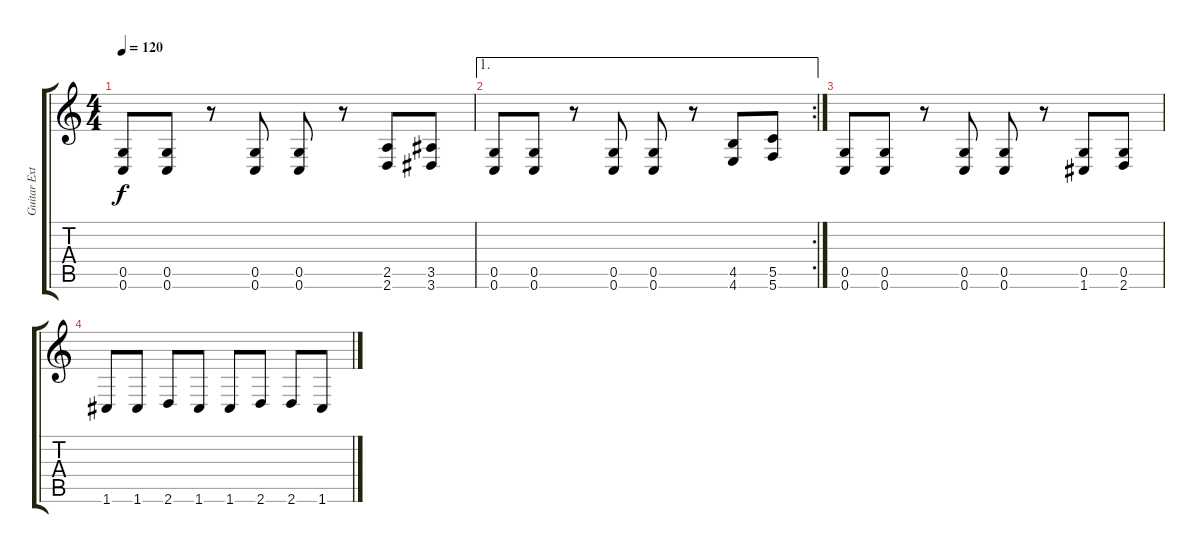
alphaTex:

\track ("Guitar Extra" "Guitar Ext") {instrument overdrivenguitar}
\staff {score tabs}
\tuning (D4 A3 F3 C3 G2 C2) {hide}
\ts (4 4)
\tempo 120
\clef g2
\ks c
(0.5 0.6).8{dy f} (0.5 0.6).8 r.8 (0.5 0.6).8 (0.5 0.6).8 r.8 (2.5 2.6).8 (3.5 3.6).8 |
\ae 1
\rc 2
(0.5 0.6).8 (0.5 0.6).8 r.8 (0.5 0.6).8 (0.5 0.6).8 r.8 (4.5 4.6).8 (5.5 5.6).8 |
(0.5 0.6).8 (0.5 0.6).8 r.8 (0.5 0.6).8 (0.5 0.6).8 r.8 (0.5 1.6).8 (0.5 2.6).8 |
1.6.8 1.6.8 2.6.8 1.6.8 1.6.8 2.6.8 2.6.8 1.6.8
